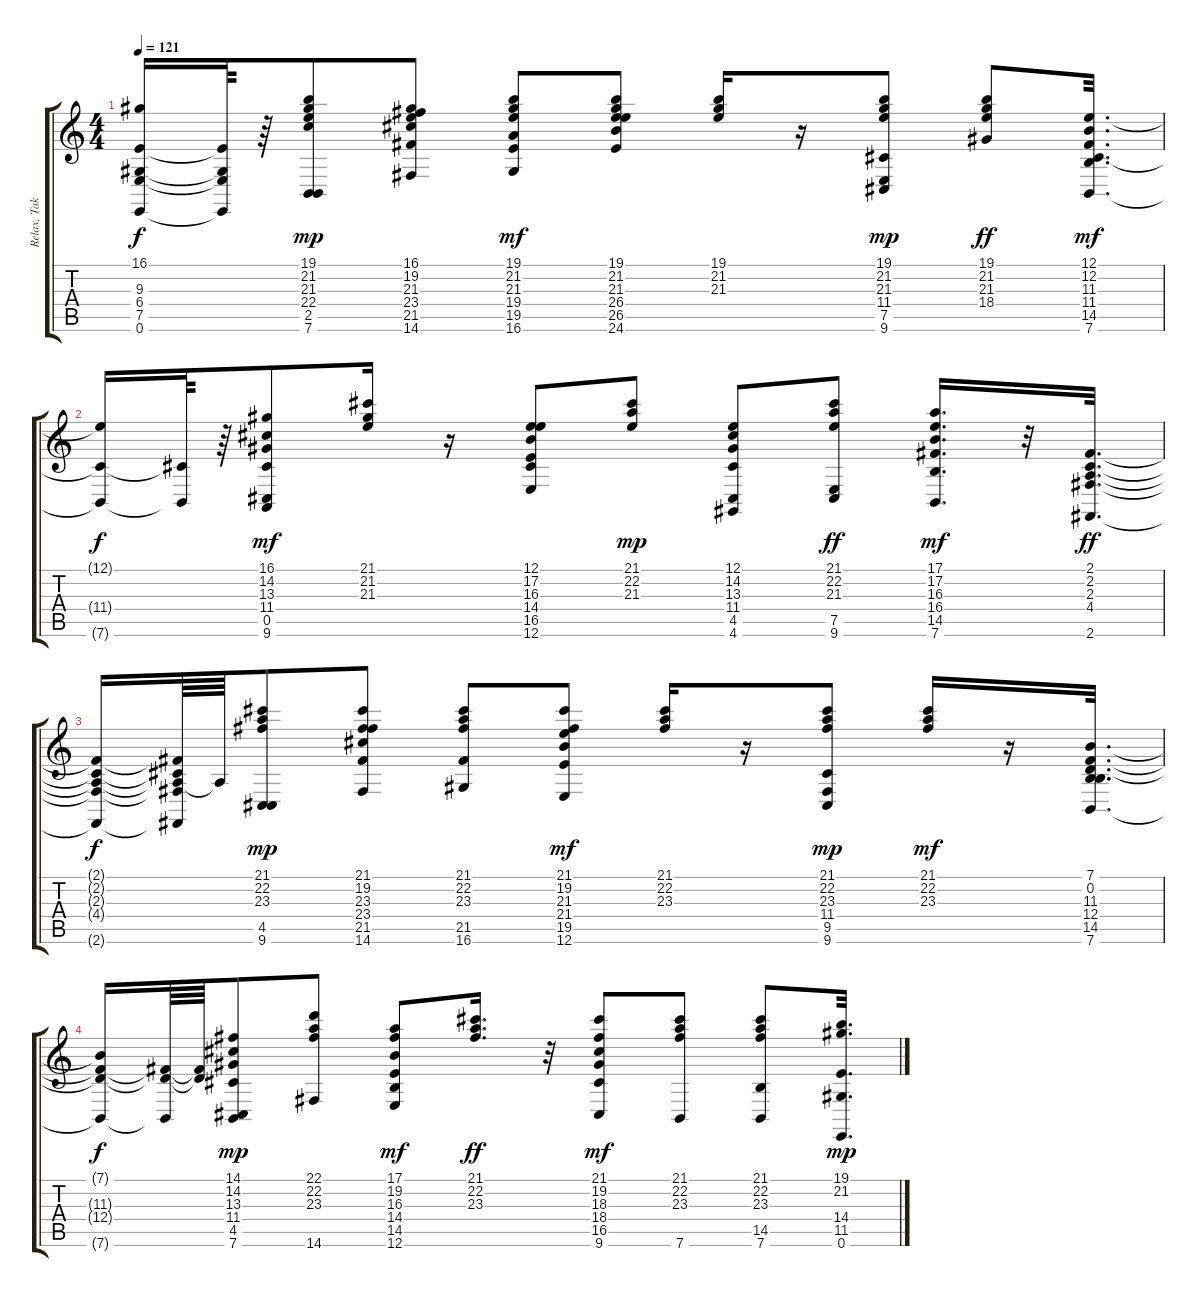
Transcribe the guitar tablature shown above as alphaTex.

\track ("Relax, Take It Easy - Mika" "Relax, Tak") {instrument glockenspiel}
\staff {score tabs}
\tuning (E4 B3 G3 D3 A2 E2) {hide}
\ts (4 4)
\tempo 121
\clef g2
\ks c
(16.1{t} 9.3{t} 6.4{t} 7.5{t} 0.6{t}).16{dy f} (9.3{t} 6.4{t} 7.5{t} 0.6{t}).64 r.64 (19.1 21.2 21.3 22.4 2.5 7.6).8{dy mp} (16.1 19.2 21.3 23.4 21.5 14.6).8 (19.1 21.2 21.3 19.4 19.5 16.6).8{dy mf} (19.1 21.2 21.3 26.4 26.5 24.6).8 (19.1 21.2 21.3).16 r.16 (19.1 21.2 21.3 11.4 7.5 9.6).8{dy mp} (19.1 21.2 21.3 18.4).8{dy ff} (12.1 12.2 11.3 11.4 14.5 7.6).32{d dy mf} |
(12.1{t} 11.4{t} 7.6{t}).16{dy f} (11.4{t} 7.6{t}).64 r.64 (16.1 14.2 13.3 11.4 0.5 9.6).8{dy mf} (21.1 21.2 21.3).16 r.16 (12.1 17.2 16.3 14.4 16.5 12.6).8 (21.1 22.2 21.3).8{dy mp} (12.1 14.2 13.3 11.4 4.5 4.6).8 (21.1 22.2 21.3 7.5 9.6).8{dy ff} (17.1 17.2 16.3 16.4 14.5 7.6).16{d dy mf} r.32 (2.1 2.2 2.3 4.4 2.6).32{d dy ff} |
(2.1{t} 2.2{t} 2.3{t} 4.4{t} 2.6{t}).16{dy f} (2.1{t} 2.2{t} 2.3{t} 4.4{t} 2.6{t}).64 2.3{t}.64 (21.1 22.2 23.3 4.5 9.6).8{dy mp} (21.1 19.2 23.3 23.4 21.5 14.6).8 (21.1 22.2 23.3 21.5 16.6).8 (21.1 19.2 21.3 21.4 19.5 12.6).8{dy mf} (21.1 22.2 23.3).16 r.16 (21.1 22.2 23.3 11.4 9.5 9.6).8{dy mp} (21.1 22.2 23.3).16{dy mf} r.16 (7.1 0.2 11.3 12.4 14.5 7.6).32{d} |
(7.1{t} 11.3{t} 12.4{t} 7.6{t}).16{dy f} (11.3{t} 12.4{t} 7.6{t}).64 (11.3{t} 12.4{t}).64 (14.1 14.2 13.3 11.4 4.5 7.6).8{dy mp} (22.1 22.2 23.3 14.6).8 (17.1 19.2 16.3 14.4 14.5 12.6).8{dy mf} (21.1 22.2 23.3).16{d dy ff} r.32 (21.1 19.2 18.3 18.4 16.5 9.6).8{dy mf} (21.1 22.2 23.3 7.6).8 (21.1 22.2 23.3 14.5 7.6).8 (19.1 21.2 14.4 11.5 0.6).32{d dy mp}
